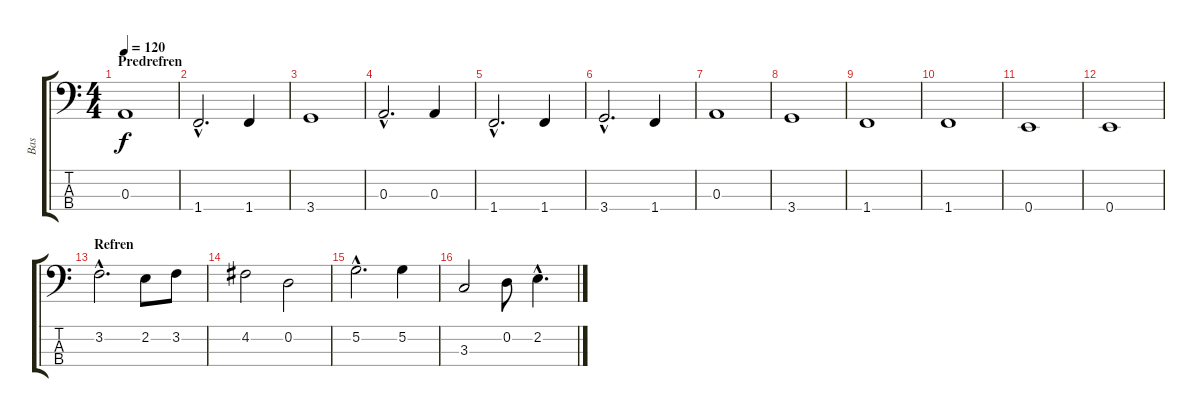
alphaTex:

\track ("Bas" "Bas") {instrument electricbassfinger}
\staff {score tabs}
\tuning (G2 D2 A1 E1) {hide}
\ts (4 4)
\section ("" "Predrefren")
\tempo 120
\clef f4
\ks c
0.3.1{dy f} |
1.4{hac}.2{d} 1.4.4 |
3.4.1 |
0.3{hac}.2{d} 0.3.4 |
1.4{hac}.2{d} 1.4.4 |
3.4{hac}.2{d} 1.4.4 |
0.3.1 |
3.4.1 |
1.4.1 |
1.4.1 |
0.4.1 |
0.4.1 |
\section ("" "Refren")
3.2{hac}.2{d} 2.2.8 3.2.8 |
4.2.2 0.2.2 |
5.2{hac}.2{d} 5.2.4 |
3.3.2 0.2.8 2.2{hac}.4{d}
